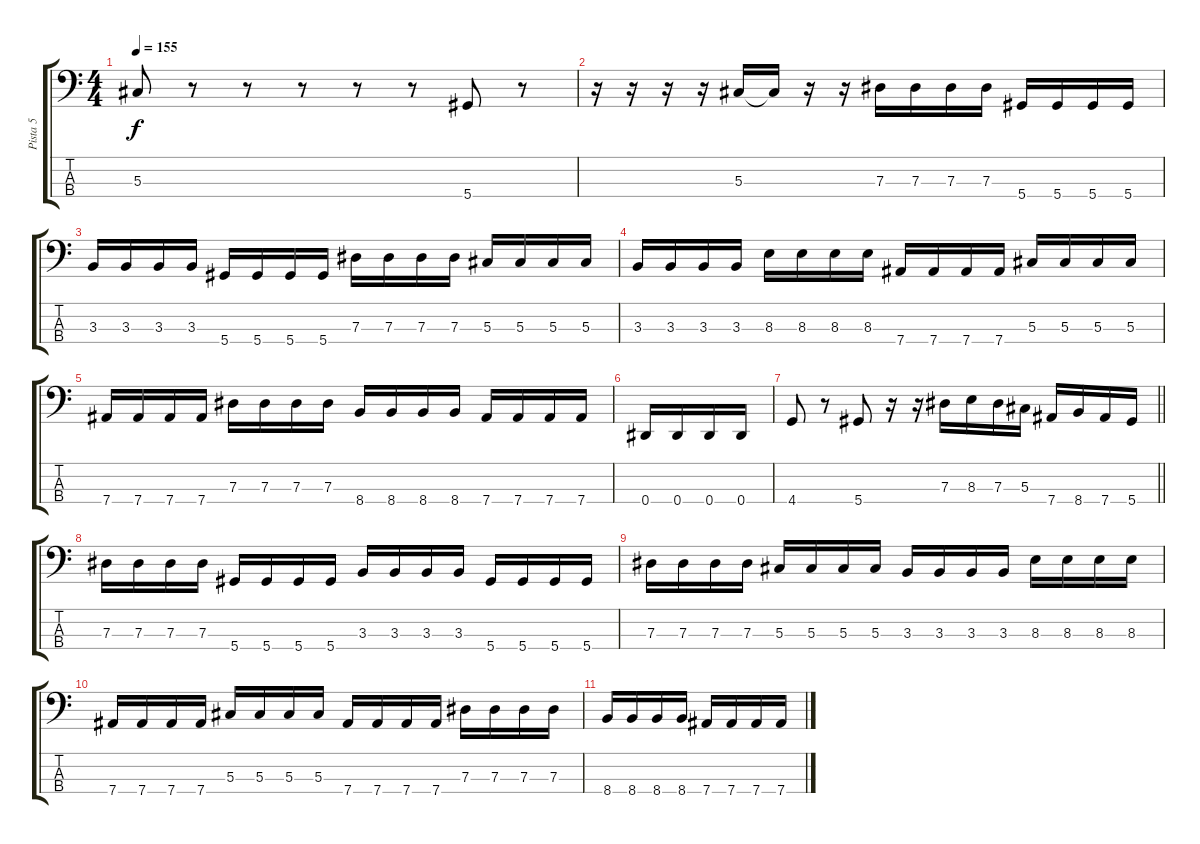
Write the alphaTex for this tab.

\track ("Pista 5" "Pista 5") {instrument electricbasspick}
\staff {score tabs}
\tuning (Gb2 Db2 Ab1 Eb1) {hide}
\ts (4 4)
\tempo 155
\clef f4
\ks c
5.3.8{dy f instrument electricbasspick} r.8 r.8 r.8 r.8 r.8 5.4.8 r.8 |
r.16 r.16 r.16 r.16 5.3.16 5.3{t}.16 r.16 r.16 7.3.16 7.3.16 7.3.16 7.3.16 5.4.16 5.4.16 5.4.16 5.4.16 |
3.3.16 3.3.16 3.3.16 3.3.16 5.4.16 5.4.16 5.4.16 5.4.16 7.3.16 7.3.16 7.3.16 7.3.16 5.3.16 5.3.16 5.3.16 5.3.16 |
3.3.16 3.3.16 3.3.16 3.3.16 8.3.16 8.3.16 8.3.16 8.3.16 7.4.16 7.4.16 7.4.16 7.4.16 5.3.16 5.3.16 5.3.16 5.3.16 |
7.4.16 7.4.16 7.4.16 7.4.16 7.3.16 7.3.16 7.3.16 7.3.16 8.4.16 8.4.16 8.4.16 8.4.16 7.4.16 7.4.16 7.4.16 7.4.16 |
0.4.16 0.4.16 0.4.16 0.4.16 |
\barLineRight lightlight
4.4.8 r.8 5.4.8 r.16 r.16 7.3.16 8.3.16 7.3.16 5.3.16 7.4.16 8.4.16 7.4.16 5.4.16 |
7.3.16 7.3.16 7.3.16 7.3.16 5.4.16 5.4.16 5.4.16 5.4.16 3.3.16 3.3.16 3.3.16 3.3.16 5.4.16 5.4.16 5.4.16 5.4.16 |
7.3.16 7.3.16 7.3.16 7.3.16 5.3.16 5.3.16 5.3.16 5.3.16 3.3.16 3.3.16 3.3.16 3.3.16 8.3.16 8.3.16 8.3.16 8.3.16 |
7.4.16 7.4.16 7.4.16 7.4.16 5.3.16 5.3.16 5.3.16 5.3.16 7.4.16 7.4.16 7.4.16 7.4.16 7.3.16 7.3.16 7.3.16 7.3.16 |
8.4.16 8.4.16 8.4.16 8.4.16 7.4.16 7.4.16 7.4.16 7.4.16
